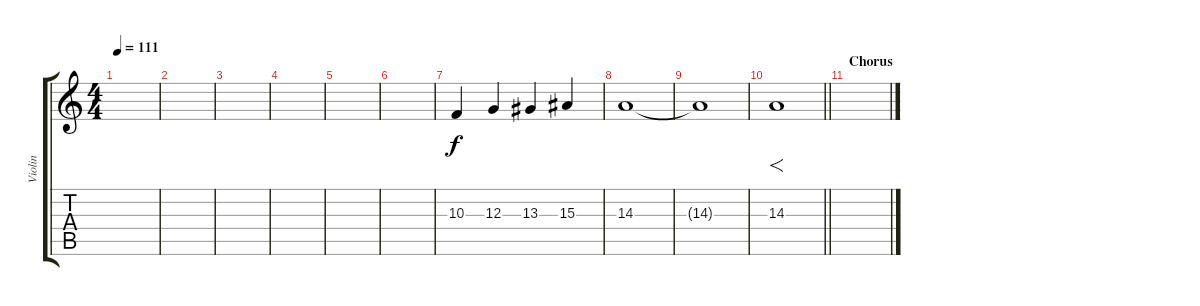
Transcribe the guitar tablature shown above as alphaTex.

\track ("Violin" "Violin") {instrument violin}
\staff {score tabs}
\tuning (E4 B3 G3 D3 A2 D2) {hide}
\ts (4 4)
\tempo 111
\clef g2
\ks c
|
|
|
|
|
|
10.3.4 12.3.4 13.3.4 15.3.4 |
14.3.1{volume 4} |
14.3{t}.1 |
\barLineRight lightlight
14.3.1{f volume 13} |
\section ("" "Chorus")
